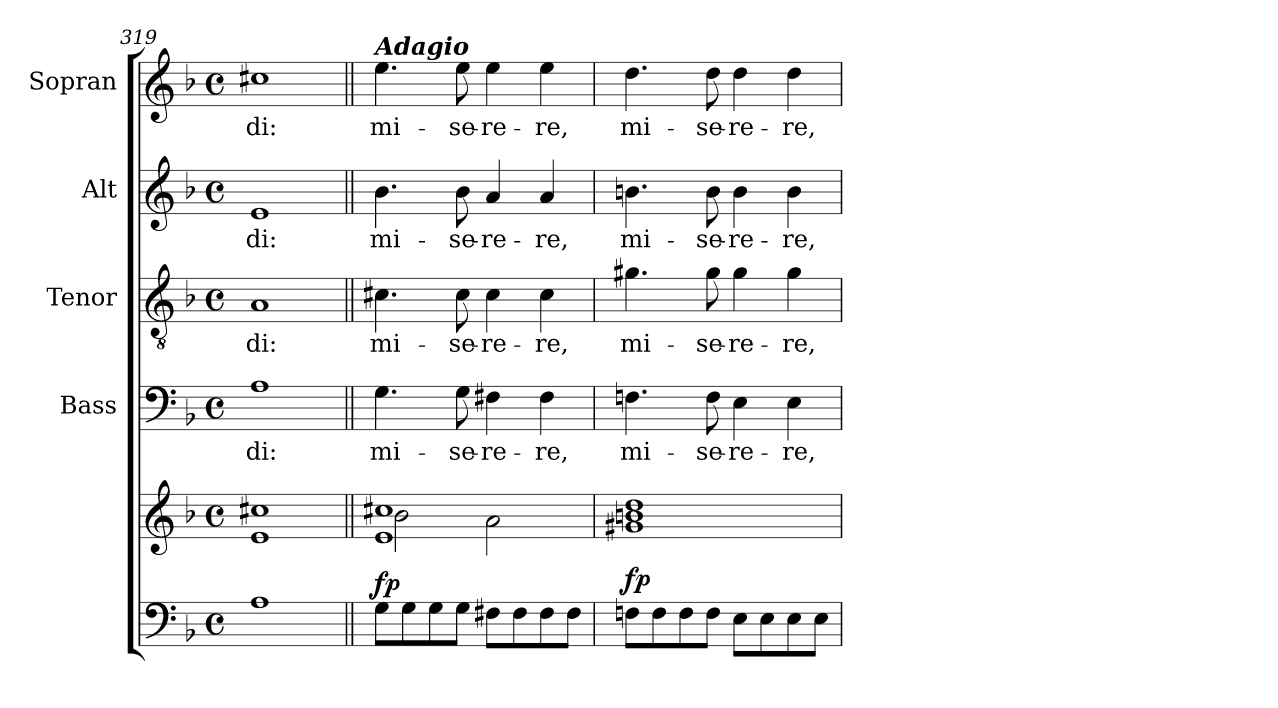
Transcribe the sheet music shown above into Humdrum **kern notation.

**kern	**kern	**dynam	**kern	**text	**kern	**text	**kern	**text	**kern	**text
*part5	*part5	*part5	*part4	*part4	*part3	*part3	*part2	*part2	*part1	*part1
*staff6	*staff5	*staff5/6	*staff4	*staff4	*staff3	*staff3	*staff2	*staff2	*staff1	*staff1
*	*	*	*I"Bass	*	*I"Tenor	*	*I"Alt	*	*I"Sopran	*
*	*	*	*I'B.	*	*I'T.	*	*I'A.	*	*I'S.	*
*clefF4	*clefG2	*	*clefF4	*	*clefGv2	*	*clefG2	*	*clefG2	*
*k[b-]	*k[b-]	*	*k[b-]	*	*k[b-]	*	*k[b-]	*	*k[b-]	*
*F:	*F:	*	*F:	*	*F:	*	*F:	*	*F:	*
*M4/4	*M4/4	*	*M4/4	*	*M4/4	*	*M4/4	*	*M4/4	*
*met(c)	*met(c)	*	*met(c)	*	*met(c)	*	*met(c)	*	*met(c)	*
=319	=319	=319	=319	=319	=319	=319	=319	=319	=319	=319
!	!	!	!	!LO:LY:b	!	!LO:LY:b	!	!LO:LY:b	!	!LO:LY:b
1A	1e 1cc#X	.	1A	-di:	1A	-di:	1e	-di:	1cc#X	-di:
!!LO:PB:g=z
=320||	=320||	=320||	=320||	=320||	=320||	=320||	=320||	=320||	=320||	=320||
*	*^	*	*	*	*	*	*	*	*	*
!	!	!	!	!	!	!	!	!	!	!LO:TX:a:Bi:t=Adagio	!
!	!	!	!LO:DY:a=2	!	!LO:LY:b	!	!LO:LY:b	!	!LO:LY:b	!	!LO:LY:b
8G\L	1e 1cc#X	2b-\	fp	4.G\	mi-	4.c#X\	mi-	4.b-\	mi-	4.ee\	mi-
8G\	.	.	.	.	.	.	.	.	.	.	.
8G\	.	.	.	.	.	.	.	.	.	.	.
!	!	!	!	!	!LO:LY:b	!	!LO:LY:b	!	!LO:LY:b	!	!LO:LY:b
8G\J	.	.	.	8G\	-se-	8c#\	-se-	8b-\	-se-	8ee\	-se-
!	!	!	!	!	!LO:LY:b	!	!LO:LY:b	!	!LO:LY:b	!	!LO:LY:b
8F#X\L	.	2a\	.	4F#X\	-re-	4c#\	-re-	4a/	-re-	4ee\	-re-
8F#\	.	.	.	.	.	.	.	.	.	.	.
!	!	!	!	!	!LO:LY:b	!	!LO:LY:b	!	!LO:LY:b	!	!LO:LY:b
8F#\	.	.	.	4F#\	-re,	4c#\	-re,	4a/	-re,	4ee\	-re,
8F#\J	.	.	.	.	.	.	.	.	.	.	.
*	*v	*v	*	*	*	*	*	*	*	*	*
=321	=321	=321	=321	=321	=321	=321	=321	=321	=321	=321
!	!	!LO:DY:a=2	!	!LO:LY:b	!	!LO:LY:b	!	!LO:LY:b	!	!LO:LY:b
8Fn\L	1g#X 1bn 1dd	fp	4.Fn\	mi-	4.g#X\	mi-	4.bn\	mi-	4.dd\	mi-
8F\	.	.	.	.	.	.	.	.	.	.
8F\	.	.	.	.	.	.	.	.	.	.
!	!	!	!	!LO:LY:b	!	!LO:LY:b	!	!LO:LY:b	!	!LO:LY:b
8F\J	.	.	8F\	-se-	8g#\	-se-	8b\	-se-	8dd\	-se-
!	!	!	!	!LO:LY:b	!	!LO:LY:b	!	!LO:LY:b	!	!LO:LY:b
8E\L	.	.	4E\	-re-	4g#\	-re-	4b\	-re-	4dd\	-re-
8E\	.	.	.	.	.	.	.	.	.	.
!	!	!	!	!LO:LY:b	!	!LO:LY:b	!	!LO:LY:b	!	!LO:LY:b
8E\	.	.	4E\	-re,	4g#\	-re,	4b\	-re,	4dd\	-re,
8E\J	.	.	.	.	.	.	.	.	.	.
=	=	=	=	=	=	=	=	=	=	=
*-	*-	*-	*-	*-	*-	*-	*-	*-	*-	*-
